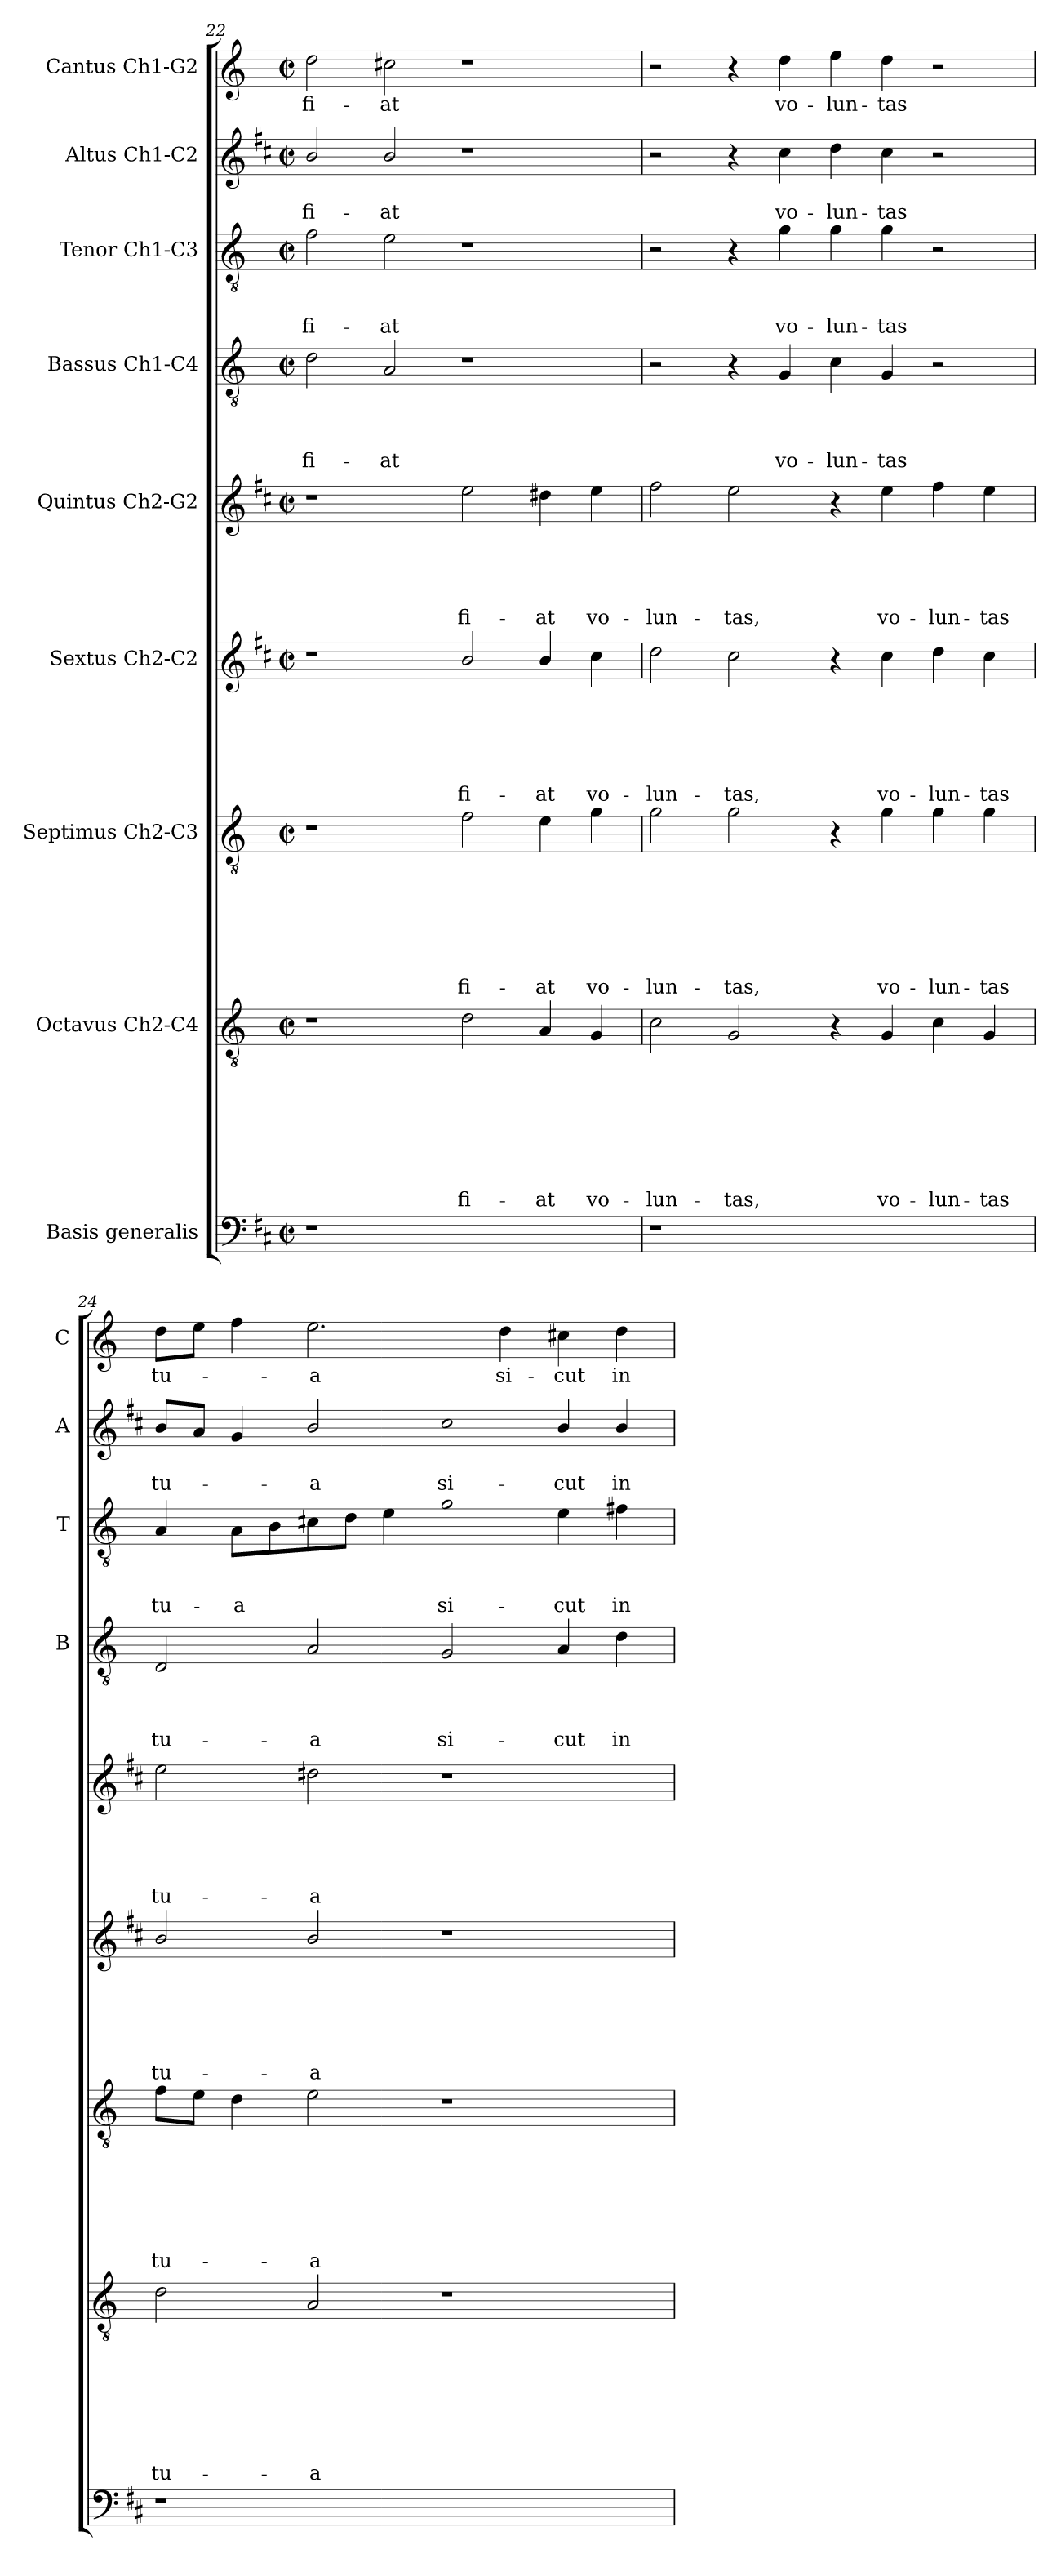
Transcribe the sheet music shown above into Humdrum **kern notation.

**kern	**kern	**text	**text	**text	**text	**text	**text	**text	**text	**kern	**text	**text	**text	**text	**text	**text	**text	**kern	**text	**text	**text	**text	**text	**text	**kern	**text	**text	**text	**text	**text	**kern	**text	**text	**text	**text	**kern	**text	**text	**text	**kern	**text	**text	**kern	**text
*part9	*part8	*part8	*part8	*part8	*part8	*part8	*part8	*part8	*part8	*part7	*part7	*part7	*part7	*part7	*part7	*part7	*part7	*part6	*part6	*part6	*part6	*part6	*part6	*part6	*part5	*part5	*part5	*part5	*part5	*part5	*part4	*part4	*part4	*part4	*part4	*part3	*part3	*part3	*part3	*part2	*part2	*part2	*part1	*part1
*staff9	*staff8	*staff8	*staff8	*staff8	*staff8	*staff8	*staff8	*staff8	*staff8	*staff7	*staff7	*staff7	*staff7	*staff7	*staff7	*staff7	*staff7	*staff6	*staff6	*staff6	*staff6	*staff6	*staff6	*staff6	*staff5	*staff5	*staff5	*staff5	*staff5	*staff5	*staff4	*staff4	*staff4	*staff4	*staff4	*staff3	*staff3	*staff3	*staff3	*staff2	*staff2	*staff2	*staff1	*staff1
*I"Basis generalis	*I"Octavus Ch2-C4	*	*	*	*	*	*	*	*	*I"Septimus Ch2-C3	*	*	*	*	*	*	*	*I"Sextus Ch2-C2	*	*	*	*	*	*	*I"Quintus Ch2-G2	*	*	*	*	*	*I"Bassus Ch1-C4	*	*	*	*	*I"Tenor Ch1-C3	*	*	*	*I"Altus Ch1-C2	*	*	*I"Cantus Ch1-G2	*
*	*	*	*	*	*	*	*	*	*	*	*	*	*	*	*	*	*	*	*	*	*	*	*	*	*	*	*	*	*	*	*I'B	*	*	*	*	*I'T	*	*	*	*I'A	*	*	*I'C	*
!!LO:LB:g=z
*clefF4	*clefGv2	*	*	*	*	*	*	*	*	*clefGv2	*	*	*	*	*	*	*	*clefG2	*	*	*	*	*	*	*clefG2	*	*	*	*	*	*clefGv2	*	*	*	*	*clefGv2	*	*	*	*clefG2	*	*	*clefG2	*
*ITrd1c2	*	*	*	*	*	*	*	*	*	*	*	*	*	*	*	*	*	*ITrd1c2	*	*	*	*	*	*	*ITrd1c2	*	*	*	*	*	*	*	*	*	*	*	*	*	*	*ITrd1c2	*	*	*	*
*k[]	*k[]	*	*	*	*	*	*	*	*	*k[]	*	*	*	*	*	*	*	*k[]	*	*	*	*	*	*	*k[]	*	*	*	*	*	*k[]	*	*	*	*	*k[]	*	*	*	*k[]	*	*	*k[]	*
*C:	*C:	*	*	*	*	*	*	*	*	*C:	*	*	*	*	*	*	*	*C:	*	*	*	*	*	*	*C:	*	*	*	*	*	*C:	*	*	*	*	*C:	*	*	*	*C:	*	*	*C:	*
*M2/2	*M2/2	*	*	*	*	*	*	*	*	*M2/2	*	*	*	*	*	*	*	*M2/2	*	*	*	*	*	*	*M2/2	*	*	*	*	*	*M2/2	*	*	*	*	*M2/2	*	*	*	*M2/2	*	*	*M2/2	*
*met(c|)	*met(c|)	*	*	*	*	*	*	*	*	*met(c|)	*	*	*	*	*	*	*	*met(c|)	*	*	*	*	*	*	*met(c|)	*	*	*	*	*	*met(c|)	*	*	*	*	*met(c|)	*	*	*	*met(c|)	*	*	*met(c|)	*
=22	=22	=22	=22	=22	=22	=22	=22	=22	=22	=22	=22	=22	=22	=22	=22	=22	=22	=22	=22	=22	=22	=22	=22	=22	=22	=22	=22	=22	=22	=22	=22	=22	=22	=22	=22	=22	=22	=22	=22	=22	=22	=22	=22	=22
!	!	!	!	!	!	!	!	!	!	!	!	!	!	!	!	!	!	!	!	!	!	!	!	!	!	!	!	!	!	!	!	!	!	!	!LO:LY:b	!	!	!	!LO:LY:b	!	!	!LO:LY:b	!	!LO:LY:b
1r	1r	.	.	.	.	.	.	.	.	1r	.	.	.	.	.	.	.	1r	.	.	.	.	.	.	1r	.	.	.	.	.	2d\	.	.	.	fi-	2f\	.	.	fi-	2a/	.	fi-	2dd\	fi-
!	!	!	!	!	!	!	!	!	!	!	!	!	!	!	!	!	!	!	!	!	!	!	!	!	!	!	!	!	!	!	!	!	!	!	!LO:LY:b	!	!	!	!LO:LY:b	!	!	!LO:LY:b	!	!LO:LY:b
.	.	.	.	.	.	.	.	.	.	.	.	.	.	.	.	.	.	.	.	.	.	.	.	.	.	.	.	.	.	.	2A/	.	.	.	-at	2e\	.	.	-at	2a/	.	-at	2cc#X\	-at
!	!	!	!	!	!	!	!	!	!LO:LY:b	!	!	!	!	!	!	!	!LO:LY:b	!	!	!	!	!	!	!LO:LY:b	!	!	!	!	!	!LO:LY:b	!	!	!	!	!	!	!	!	!	!	!	!	!	!
1ryy	2d\	.	.	.	.	.	.	.	fi-	2f\	.	.	.	.	.	.	fi-	2a/	.	.	.	.	.	fi-	2dd\	.	.	.	.	fi-	1r	.	.	.	.	1r	.	.	.	1r	.	.	1r	.
!	!	!	!	!	!	!	!	!	!LO:LY:b	!	!	!	!	!	!	!	!LO:LY:b	!	!	!	!	!	!	!LO:LY:b	!	!	!	!	!	!LO:LY:b	!	!	!	!	!	!	!	!	!	!	!	!	!	!
.	4A/	.	.	.	.	.	.	.	-at	4e\	.	.	.	.	.	.	-at	4a/	.	.	.	.	.	-at	4cc#X\	.	.	.	.	-at	.	.	.	.	.	.	.	.	.	.	.	.	.	.
!	!	!	!	!	!	!	!	!	!LO:LY:b	!	!	!	!	!	!	!	!LO:LY:b	!	!	!	!	!	!	!LO:LY:b	!	!	!	!	!	!LO:LY:b	!	!	!	!	!	!	!	!	!	!	!	!	!	!
.	4G/	.	.	.	.	.	.	.	vo-	4g\	.	.	.	.	.	.	vo-	4b\	.	.	.	.	.	vo-	4dd\	.	.	.	.	vo-	.	.	.	.	.	.	.	.	.	.	.	.	.	.
=23	=23	=23	=23	=23	=23	=23	=23	=23	=23	=23	=23	=23	=23	=23	=23	=23	=23	=23	=23	=23	=23	=23	=23	=23	=23	=23	=23	=23	=23	=23	=23	=23	=23	=23	=23	=23	=23	=23	=23	=23	=23	=23	=23	=23
!	!	!	!	!	!	!	!	!	!LO:LY:b	!	!	!	!	!	!	!	!LO:LY:b	!	!	!	!	!	!	!LO:LY:b	!	!	!	!	!	!LO:LY:b	!	!	!	!	!	!	!	!	!	!	!	!	!	!
1r	2c\	.	.	.	.	.	.	.	-lun-	2g\	.	.	.	.	.	.	-lun-	2cc\	.	.	.	.	.	-lun-	2ee\	.	.	.	.	-lun-	2r	.	.	.	.	2r	.	.	.	2r	.	.	2r	.
!	!	!	!	!	!	!	!	!	!LO:LY:b	!	!	!	!	!	!	!	!LO:LY:b	!	!	!	!	!	!	!LO:LY:b	!	!	!	!	!	!LO:LY:b	!	!	!	!	!	!	!	!	!	!	!	!	!	!
.	2G/	.	.	.	.	.	.	.	-tas,	2g\	.	.	.	.	.	.	-tas,	2b\	.	.	.	.	.	-tas,	2dd\	.	.	.	.	-tas,	4r	.	.	.	.	4r	.	.	.	4r	.	.	4r	.
!	!	!	!	!	!	!	!	!	!	!	!	!	!	!	!	!	!	!	!	!	!	!	!	!	!	!	!	!	!	!	!	!	!	!	!LO:LY:b	!	!	!	!LO:LY:b	!	!	!LO:LY:b	!	!LO:LY:b
.	.	.	.	.	.	.	.	.	.	.	.	.	.	.	.	.	.	.	.	.	.	.	.	.	.	.	.	.	.	.	4G/	.	.	.	vo-	4g\	.	.	vo-	4b\	.	vo-	4dd\	vo-
!	!	!	!	!	!	!	!	!	!	!	!	!	!	!	!	!	!	!	!	!	!	!	!	!	!	!	!	!	!	!	!	!	!	!	!LO:LY:b	!	!	!	!LO:LY:b	!	!	!LO:LY:b	!	!LO:LY:b
1ryy	4r	.	.	.	.	.	.	.	.	4r	.	.	.	.	.	.	.	4r	.	.	.	.	.	.	4r	.	.	.	.	.	4c\	.	.	.	-lun-	4g\	.	.	-lun-	4cc\	.	-lun-	4ee\	-lun-
!	!	!	!	!	!	!	!	!	!LO:LY:b	!	!	!	!	!	!	!	!LO:LY:b	!	!	!	!	!	!	!LO:LY:b	!	!	!	!	!	!LO:LY:b	!	!	!	!	!LO:LY:b	!	!	!	!LO:LY:b	!	!	!LO:LY:b	!	!LO:LY:b
.	4G/	.	.	.	.	.	.	.	vo-	4g\	.	.	.	.	.	.	vo-	4b\	.	.	.	.	.	vo-	4dd\	.	.	.	.	vo-	4G/	.	.	.	-tas	4g\	.	.	-tas	4b\	.	-tas	4dd\	-tas
!	!	!	!	!	!	!	!	!	!LO:LY:b	!	!	!	!	!	!	!	!LO:LY:b	!	!	!	!	!	!	!LO:LY:b	!	!	!	!	!	!LO:LY:b	!	!	!	!	!	!	!	!	!	!	!	!	!	!
.	4c\	.	.	.	.	.	.	.	-lun-	4g\	.	.	.	.	.	.	-lun-	4cc\	.	.	.	.	.	-lun-	4ee\	.	.	.	.	-lun-	2r	.	.	.	.	2r	.	.	.	2r	.	.	2r	.
!	!	!	!	!	!	!	!	!	!LO:LY:b	!	!	!	!	!	!	!	!LO:LY:b	!	!	!	!	!	!	!LO:LY:b	!	!	!	!	!	!LO:LY:b	!	!	!	!	!	!	!	!	!	!	!	!	!	!
.	4G/	.	.	.	.	.	.	.	-tas	4g\	.	.	.	.	.	.	-tas	4b\	.	.	.	.	.	-tas	4dd\	.	.	.	.	-tas	.	.	.	.	.	.	.	.	.	.	.	.	.	.
=24	=24	=24	=24	=24	=24	=24	=24	=24	=24	=24	=24	=24	=24	=24	=24	=24	=24	=24	=24	=24	=24	=24	=24	=24	=24	=24	=24	=24	=24	=24	=24	=24	=24	=24	=24	=24	=24	=24	=24	=24	=24	=24	=24	=24
!	!	!	!	!	!	!	!	!	!LO:LY:b	!	!	!	!	!	!	!	!LO:LY:b	!	!	!	!	!	!	!LO:LY:b	!	!	!	!	!	!LO:LY:b	!	!	!	!	!LO:LY:b	!	!	!	!LO:LY:b	!	!	!LO:LY:b	!	!LO:LY:b
1r	2d\	.	.	.	.	.	.	.	tu-	8f\L	.	.	.	.	.	.	tu-	2a/	.	.	.	.	.	tu-	2dd\	.	.	.	.	tu-	2D/	.	.	.	tu-	4A/	.	.	tu-	8a/L	.	tu-	8dd\L	tu-
.	.	.	.	.	.	.	.	.	.	8e\J	.	.	.	.	.	.	.	.	.	.	.	.	.	.	.	.	.	.	.	.	.	.	.	.	.	.	.	.	.	8g/J	.	.	8ee\J	.
!	!	!	!	!	!	!	!	!	!	!	!	!	!	!	!	!	!	!	!	!	!	!	!	!	!	!	!	!	!	!	!	!	!	!	!	!	!	!	!LO:LY:b	!	!	!	!	!
.	.	.	.	.	.	.	.	.	.	4d\	.	.	.	.	.	.	.	.	.	.	.	.	.	.	.	.	.	.	.	.	.	.	.	.	.	8A\L	.	.	-a	4f/	.	.	4ff\	.
.	.	.	.	.	.	.	.	.	.	.	.	.	.	.	.	.	.	.	.	.	.	.	.	.	.	.	.	.	.	.	.	.	.	.	.	8B\	.	.	.	.	.	.	.	.
!	!	!	!	!	!	!	!	!	!LO:LY:b	!	!	!	!	!	!	!	!LO:LY:b	!	!	!	!	!	!	!LO:LY:b	!	!	!	!	!	!LO:LY:b	!	!	!	!	!LO:LY:b	!	!	!	!	!	!	!LO:LY:b	!	!LO:LY:b
.	2A/	.	.	.	.	.	.	.	-a	2e\	.	.	.	.	.	.	-a	2a/	.	.	.	.	.	-a	2cc#X\	.	.	.	.	-a	2A/	.	.	.	-a	8c#X\	.	.	.	2a/	.	-a	2.ee\	-a
.	.	.	.	.	.	.	.	.	.	.	.	.	.	.	.	.	.	.	.	.	.	.	.	.	.	.	.	.	.	.	.	.	.	.	.	8d\J	.	.	.	.	.	.	.	.
.	.	.	.	.	.	.	.	.	.	.	.	.	.	.	.	.	.	.	.	.	.	.	.	.	.	.	.	.	.	.	.	.	.	.	.	4e\	.	.	.	.	.	.	.	.
!	!	!	!	!	!	!	!	!	!	!	!	!	!	!	!	!	!	!	!	!	!	!	!	!	!	!	!	!	!	!	!	!	!	!	!LO:LY:b	!	!	!	!LO:LY:b	!	!	!LO:LY:b	!	!
1ryy	1r	.	.	.	.	.	.	.	.	1r	.	.	.	.	.	.	.	1r	.	.	.	.	.	.	1r	.	.	.	.	.	2G/	.	.	.	si-	2g\	.	.	si-	2b\	.	si-	.	.
!	!	!	!	!	!	!	!	!	!	!	!	!	!	!	!	!	!	!	!	!	!	!	!	!	!	!	!	!	!	!	!	!	!	!	!	!	!	!	!	!	!	!	!	!LO:LY:b
.	.	.	.	.	.	.	.	.	.	.	.	.	.	.	.	.	.	.	.	.	.	.	.	.	.	.	.	.	.	.	.	.	.	.	.	.	.	.	.	.	.	.	4dd\	si-
!	!	!	!	!	!	!	!	!	!	!	!	!	!	!	!	!	!	!	!	!	!	!	!	!	!	!	!	!	!	!	!	!	!	!	!LO:LY:b	!	!	!	!LO:LY:b	!	!	!LO:LY:b	!	!LO:LY:b
.	.	.	.	.	.	.	.	.	.	.	.	.	.	.	.	.	.	.	.	.	.	.	.	.	.	.	.	.	.	.	4A/	.	.	.	-cut	4e\	.	.	-cut	4a/	.	-cut	4cc#X\	-cut
!	!	!	!	!	!	!	!	!	!	!	!	!	!	!	!	!	!	!	!	!	!	!	!	!	!	!	!	!	!	!	!	!	!	!	!LO:LY:b	!	!	!	!LO:LY:b	!	!	!LO:LY:b	!	!LO:LY:b
.	.	.	.	.	.	.	.	.	.	.	.	.	.	.	.	.	.	.	.	.	.	.	.	.	.	.	.	.	.	.	4d\	.	.	.	in	4f#X\	.	.	in	4a/	.	in	4dd\	in
=	=	=	=	=	=	=	=	=	=	=	=	=	=	=	=	=	=	=	=	=	=	=	=	=	=	=	=	=	=	=	=	=	=	=	=	=	=	=	=	=	=	=	=	=
*-	*-	*-	*-	*-	*-	*-	*-	*-	*-	*-	*-	*-	*-	*-	*-	*-	*-	*-	*-	*-	*-	*-	*-	*-	*-	*-	*-	*-	*-	*-	*-	*-	*-	*-	*-	*-	*-	*-	*-	*-	*-	*-	*-	*-
